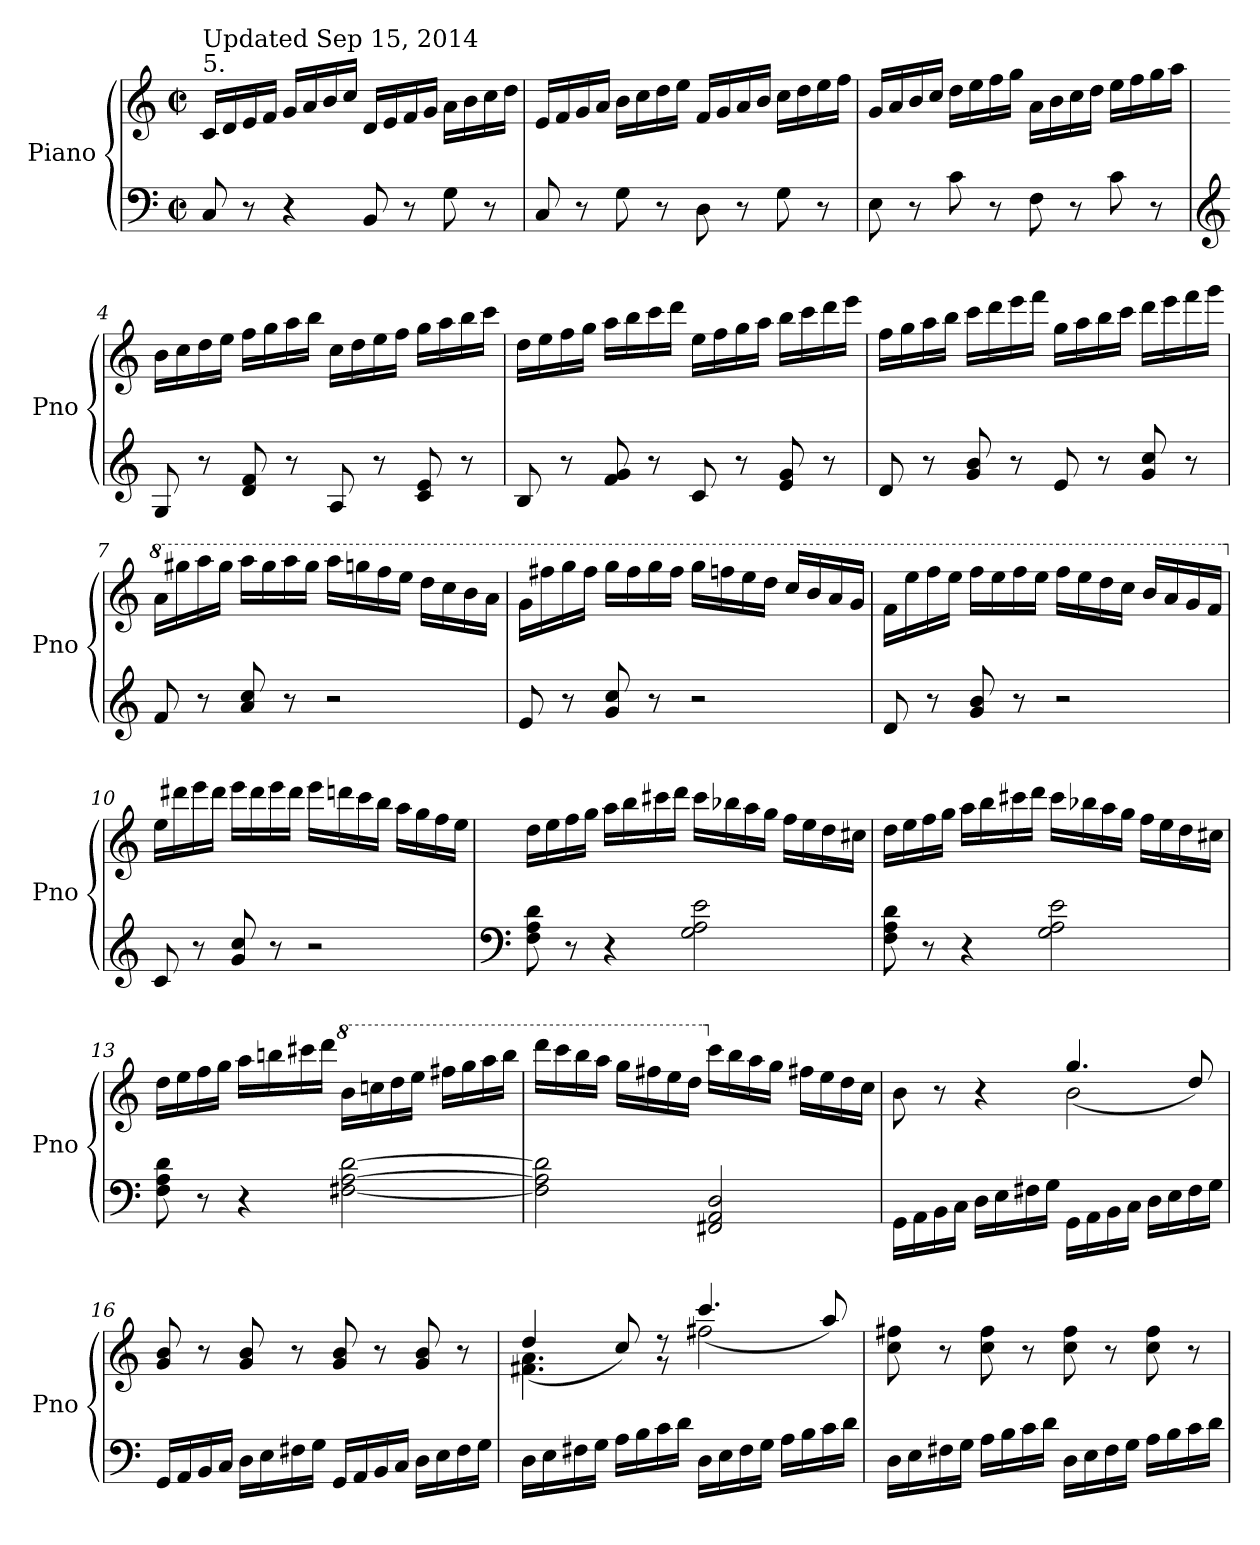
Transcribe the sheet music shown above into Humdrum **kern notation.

**kern	**kern
*part1	*part1
*staff2	*staff1
*I"Piano	*
*I'Pno	*
*clefF4	*clefG2
*k[]	*k[]
*M4/4	*M4/4
*met(c|)	*met(c|)
=1	=1
!	!LO:TX:a:t=5.
!	!LO:TX:a:t=Updated Sep 15, 2014
8C</	16c/LL
.	16d/
8r	16e/
.	16f/JJ
4r	16g/LL
.	16a/
.	16b/
.	16cc/JJ
8BB</	16d/LL
.	16e/
8r	16f/
.	16g/JJ
8G<\	16a\LL
.	16b\
8r	16cc\
.	16dd\JJ
=2	=2
8C</	16e/LL
.	16f/
8r	16g/
.	16a/JJ
8G<\	16b\LL
.	16cc\
8r	16dd\
.	16ee\JJ
8D<\	16f/LL
.	16g/
8r	16a/
.	16b/JJ
8G<\	16cc\LL
.	16dd\
8r	16ee\
.	16ff\JJ
=3	=3
8E<\	16g/LL
.	16a/
8r	16b/
.	16cc/JJ
8c<\	16dd\LL
.	16ee\
8r	16ff\
.	16gg\JJ
8F<\	16a\LL
.	16b\
8r	16cc\
.	16dd\JJ
8c<\	16ee\LL
.	16ff\
8r	16gg\
.	16aa\JJ
!!LO:LB:g=z
=4	=4
*clefG2	*
8G</	16b\LL
.	16cc\
8r	16dd\
.	16ee\JJ
8d/<< 8f/<<	16ff\LL
.	16gg\
8r	16aa\
.	16bb\JJ
8A</	16cc\LL
.	16dd\
8r	16ee\
.	16ff\JJ
8c/<< 8e/<<	16gg\LL
.	16aa\
8r	16bb\
.	16ccc\JJ
=5	=5
8B</	16dd\LL
.	16ee\
8r	16ff\
.	16gg\JJ
8f/<< 8g/<<	16aa\LL
.	16bb\
8r	16ccc\
.	16ddd\JJ
8c</	16ee\LL
.	16ff\
8r	16gg\
.	16aa\JJ
8e/<< 8g/<<	16bb\LL
.	16ccc\
8r	16ddd\
.	16eee\JJ
=6	=6
8d</	16ff\LL
.	16gg\
8r	16aa\
.	16bb\JJ
8g/<< 8b/<<	16ccc\LL
.	16ddd\
8r	16eee\
.	16fff\JJ
8e</	16gg\LL
.	16aa\
8r	16bb\
.	16ccc\JJ
8g/<< 8cc/<<	16ddd\LL
.	16eee\
8r	16fff\
.	16ggg\JJ
!!LO:LB:g=z
=7	=7
*	*8va
8f</	16aa\LL
.	16ggg#X\
8r	16aaa\
.	16ggg#\JJ
8a/<< 8cc/<<	16aaa\LL
.	16ggg#\
8r	16aaa\
.	16ggg#\JJ
2r	16aaa\LL
.	16gggn\
.	16fff\
.	16eee\JJ
.	16ddd\LL
.	16ccc\
.	16bb\
.	16aa\JJ
=8	=8
8e</	16gg\LL
.	16fff#X\
8r	16ggg\
.	16fff#\JJ
8g/<< 8cc/<<	16ggg\LL
.	16fff#\
8r	16ggg\
.	16fff#\JJ
2r	16ggg\LL
.	16fffn\
.	16eee\
.	16ddd\JJ
.	16ccc/LL
.	16bb/
.	16aa/
.	16gg/JJ
=9	=9
8d</	16ff\LL
.	16eee\
8r	16fff\
.	16eee\JJ
8g/<< 8b/<<	16fff\LL
.	16eee\
8r	16fff\
.	16eee\JJ
2r	16fff\LL
.	16eee\
.	16ddd\
.	16ccc\JJ
.	16bb/LL
.	16aa/
.	16gg/
.	16ff/JJ
!!LO:LB:g=z
=10	=10
*	*X8va
8c</	16ee\LL
.	16ddd#X\
8r	16eee\
.	16ddd#\JJ
8g/<< 8cc/<<	16eee\LL
.	16ddd#\
8r	16eee\
.	16ddd#\JJ
2r	16eee\LL
.	16dddn\
.	16ccc\
.	16bb\JJ
.	16aa\LL
.	16gg\
.	16ff\
.	16ee\JJ
=11	=11
*clefF4	*
8F\<<< 8A\<<< 8d\<<<	16dd\LL
.	16ee\
8r	16ff\
.	16gg\JJ
4r	16aa\LL
.	16bb\
.	16ccc#X\
.	16ddd\JJ
2G\<<< 2A\<<< 2e\<<<	16ccc#\LL
.	16bb-X\
.	16aa\
.	16gg\JJ
.	16ff\LL
.	16ee\
.	16dd\
.	16cc#X\JJ
=12	=12
8F\<<< 8A\<<< 8d\<<<	16dd\LL
.	16ee\
8r	16ff\
.	16gg\JJ
4r	16aa\LL
.	16bb\
.	16ccc#X\
.	16ddd\JJ
2G\<<< 2A\<<< 2e\<<<	16ccc#\LL
.	16bb-X\
.	16aa\
.	16gg\JJ
.	16ff\LL
.	16ee\
.	16dd\
.	16cc#X\JJ
!!LO:LB:g=z
=13	=13
8F\<<< 8A\<<< 8d\<<<	16dd\LL
.	16ee\
8r	16ff\
.	16gg\JJ
4r	16aa\LL
.	16bbn\
.	16ccc#X\
.	16ddd\JJ
*	*8va
[2F#X\<<< [2A\<<< [2d\<<<	16bb\LL
.	16cccn\
.	16ddd\
.	16eee\JJ
.	16fff#X\LL
.	16ggg\
.	16aaa\
.	16bbb\JJ
=14	=14
2F#\]<<< 2A\]<<< 2d\]<<<	16dddd\LL
.	16cccc\
.	16bbb\
.	16aaa\JJ
.	16ggg\LL
.	16fff#X\
.	16eee\
.	16ddd\JJ
*	*X8va
2FF#X/<<< 2AA/<<< 2D/<<<	16ccc\LL
.	16bb\
.	16aa\
.	16gg\JJ
.	16ff#X\LL
.	16ee\
.	16dd\
.	16cc\JJ
=15	=15
*	*^
16GG<\LL	8b\	2ryy
16AA<\	.	.
16BB<\	8r	.
16C<\JJ	.	.
16D<\LL	4r	.
16E<\	.	.
16F#X<\	.	.
16G<\JJ	.	.
16GG<\LL	2b<\	(4.gg/
16AA<\	.	.
16BB<\	.	.
16C<\JJ	.	.
16D<\LL	.	.
16E<\	.	.
16F#<\	.	8dd/)
16G<\JJ	.	.
*	*v	*v
!!LO:PB:g=z
=16	=16
16GG</LL	8g/ 8b/
16AA</	.
16BB</	8r
16C</JJ	.
16D<\LL	8g/ 8b/
16E<\	.
16F#X<\	8r
16G<\JJ	.
16GG</LL	8g/ 8b/
16AA</	.
16BB</	8r
16C</JJ	.
16D<\LL	8g/ 8b/
16E<\	.
16F#<\	8r
16G<\JJ	.
=17	=17
*	*^
16D<\LL	4.f#X\<< 4.a\<<	(4dd/
16E<\	.	.
16F#X<\	.	.
16G<\JJ	.	.
16A<\LL	.	8cc/)
16B<\	.	.
16c<\	8r	8r
16d<\JJ	.	.
16D<\LL	2ff#X<\	(4.ccc/
16E<\	.	.
16F#<\	.	.
16G<\JJ	.	.
16A<\LL	.	.
16B<\	.	.
16c<\	.	8aa/)
16d<\JJ	.	.
*	*v	*v
=18	=18
16D<\LL	8cc\ 8ff#X\
16E<\	.
16F#X<\	8r
16G<\JJ	.
16A<\LL	8cc\ 8ff#\
16B<\	.
16c<\	8r
16d<\JJ	.
16D<\LL	8cc\ 8ff#\
16E<\	.
16F#<\	8r
16G<\JJ	.
16A<\LL	8cc\ 8ff#\
16B<\	.
16c<\	8r
16d<\JJ	.
=	=
*-	*-
